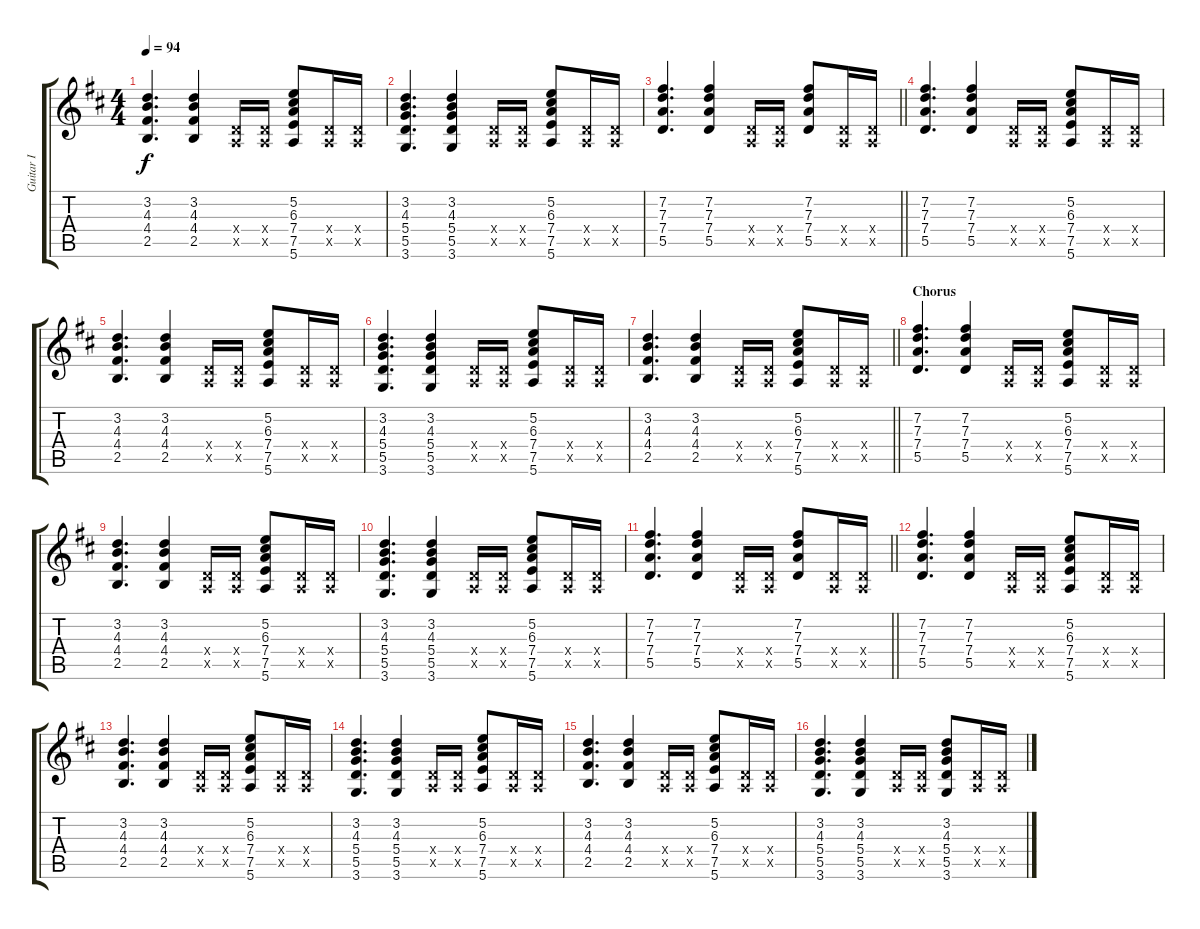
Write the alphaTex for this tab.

\track ("Guitar I" "Guitar I") {instrument acousticguitarnylon}
\staff {score tabs}
\tuning (E4 B3 G3 D3 A2 E2) {hide}
\ts (4 4)
\tempo 94
\clef g2
\ks d
(3.2 4.3 4.4 2.5).4{d dy f} (3.2 4.3 4.4 2.5).4 (0.4{x} 0.5{x}).16 (0.4{x} 0.5{x}).16 (5.2 6.3 7.4 7.5 5.6).8 (0.4{x} 0.5{x}).16 (0.4{x} 0.5{x}).16 |
(3.2 4.3 5.4 5.5 3.6).4{d} (3.2 4.3 5.4 5.5 3.6).4 (0.4{x} 0.5{x}).16 (0.4{x} 0.5{x}).16 (5.2 6.3 7.4 7.5 5.6).8 (0.4{x} 0.5{x}).16 (0.4{x} 0.5{x}).16 |
\barLineRight lightlight
(7.2 7.3 7.4 5.5).4{d} (7.2 7.3 7.4 5.5).4 (0.4{x} 0.5{x}).16 (0.4{x} 0.5{x}).16 (7.2 7.3 7.4 5.5).8 (0.4{x} 0.5{x}).16 (0.4{x} 0.5{x}).16 |
\section ("" "")
(7.2 7.3 7.4 5.5).4{d} (7.2 7.3 7.4 5.5).4 (0.4{x} 0.5{x}).16 (0.4{x} 0.5{x}).16 (5.2 6.3 7.4 7.5 5.6).8 (0.4{x} 0.5{x}).16 (0.4{x} 0.5{x}).16 |
(3.2 4.3 4.4 2.5).4{d} (3.2 4.3 4.4 2.5).4 (0.4{x} 0.5{x}).16 (0.4{x} 0.5{x}).16 (5.2 6.3 7.4 7.5 5.6).8 (0.4{x} 0.5{x}).16 (0.4{x} 0.5{x}).16 |
(3.2 4.3 5.4 5.5 3.6).4{d} (3.2 4.3 5.4 5.5 3.6).4 (0.4{x} 0.5{x}).16 (0.4{x} 0.5{x}).16 (5.2 6.3 7.4 7.5 5.6).8 (0.4{x} 0.5{x}).16 (0.4{x} 0.5{x}).16 |
\barLineRight lightlight
(3.2 4.3 4.4 2.5).4{d} (3.2 4.3 4.4 2.5).4 (0.4{x} 0.5{x}).16 (0.4{x} 0.5{x}).16 (5.2 6.3 7.4 7.5 5.6).8 (0.4{x} 0.5{x}).16 (0.4{x} 0.5{x}).16 |
\section ("" "Chorus")
(7.2 7.3 7.4 5.5).4{d} (7.2 7.3 7.4 5.5).4 (0.4{x} 0.5{x}).16 (0.4{x} 0.5{x}).16 (5.2 6.3 7.4 7.5 5.6).8 (0.4{x} 0.5{x}).16 (0.4{x} 0.5{x}).16 |
(3.2 4.3 4.4 2.5).4{d} (3.2 4.3 4.4 2.5).4 (0.4{x} 0.5{x}).16 (0.4{x} 0.5{x}).16 (5.2 6.3 7.4 7.5 5.6).8 (0.4{x} 0.5{x}).16 (0.4{x} 0.5{x}).16 |
(3.2 4.3 5.4 5.5 3.6).4{d} (3.2 4.3 5.4 5.5 3.6).4 (0.4{x} 0.5{x}).16 (0.4{x} 0.5{x}).16 (5.2 6.3 7.4 7.5 5.6).8 (0.4{x} 0.5{x}).16 (0.4{x} 0.5{x}).16 |
\barLineRight lightlight
(7.2 7.3 7.4 5.5).4{d} (7.2 7.3 7.4 5.5).4 (0.4{x} 0.5{x}).16 (0.4{x} 0.5{x}).16 (7.2 7.3 7.4 5.5).8 (0.4{x} 0.5{x}).16 (0.4{x} 0.5{x}).16 |
\section ("" "")
(7.2 7.3 7.4 5.5).4{d} (7.2 7.3 7.4 5.5).4 (0.4{x} 0.5{x}).16 (0.4{x} 0.5{x}).16 (5.2 6.3 7.4 7.5 5.6).8 (0.4{x} 0.5{x}).16 (0.4{x} 0.5{x}).16 |
(3.2 4.3 4.4 2.5).4{d} (3.2 4.3 4.4 2.5).4 (0.4{x} 0.5{x}).16 (0.4{x} 0.5{x}).16 (5.2 6.3 7.4 7.5 5.6).8 (0.4{x} 0.5{x}).16 (0.4{x} 0.5{x}).16 |
(3.2 4.3 5.4 5.5 3.6).4{d} (3.2 4.3 5.4 5.5 3.6).4 (0.4{x} 0.5{x}).16 (0.4{x} 0.5{x}).16 (5.2 6.3 7.4 7.5 5.6).8 (0.4{x} 0.5{x}).16 (0.4{x} 0.5{x}).16 |
(3.2 4.3 4.4 2.5).4{d} (3.2 4.3 4.4 2.5).4 (0.4{x} 0.5{x}).16 (0.4{x} 0.5{x}).16 (5.2 6.3 7.4 7.5 5.6).8 (0.4{x} 0.5{x}).16 (0.4{x} 0.5{x}).16 |
(3.2 4.3 5.4 5.5 3.6).4{d} (3.2 4.3 5.4 5.5 3.6).4 (0.4{x} 0.5{x}).16 (0.4{x} 0.5{x}).16 (3.2 4.3 5.4 5.5 3.6).8 (0.4{x} 0.5{x}).16 (0.4{x} 0.5{x}).16
